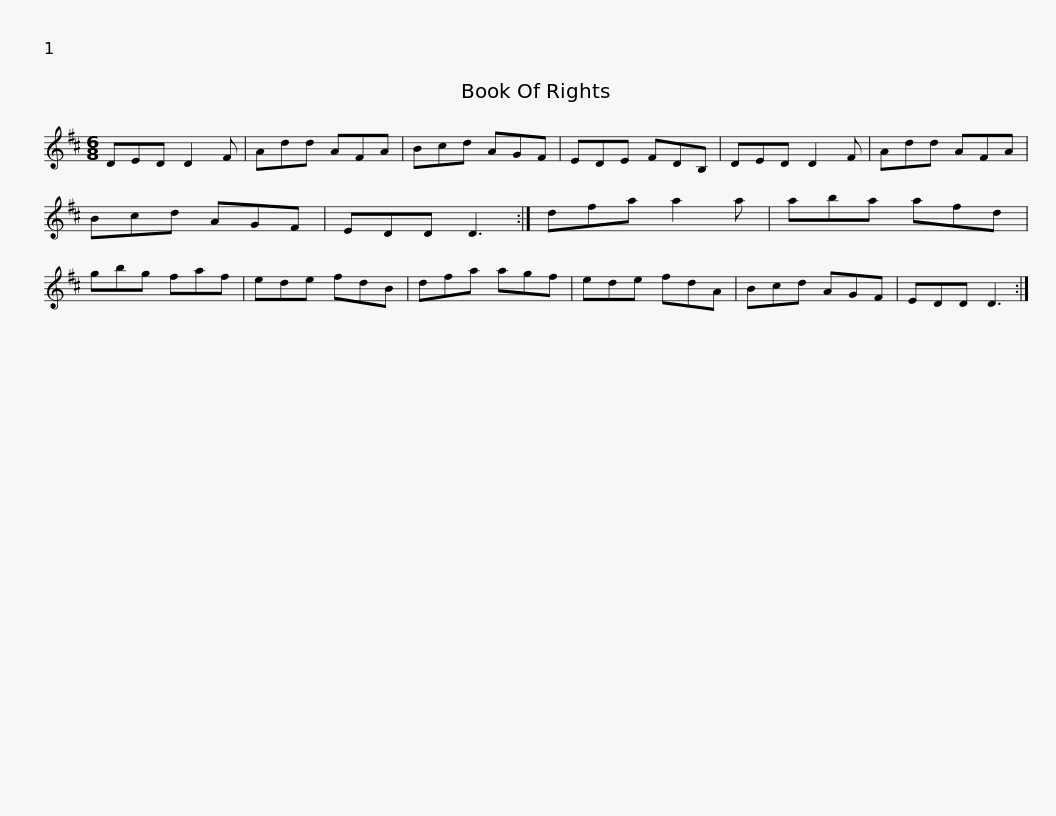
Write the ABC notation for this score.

X:1
L:1/8
M:6/8
I:linebreak $
K:D
V:1 treble
V:1
 DED D2 F | Add AFA | Bcd AGF | EDE FDB, | DED D2 F | %5
 Add AFA | Bcd AGF |$ EDD D3 :| dfa a2 a | aba afd | %10
 gbg faf | ede fdB | dfa agf | ede fdA |$ Bcd AGF | %15
 EDD D3 :| %16
